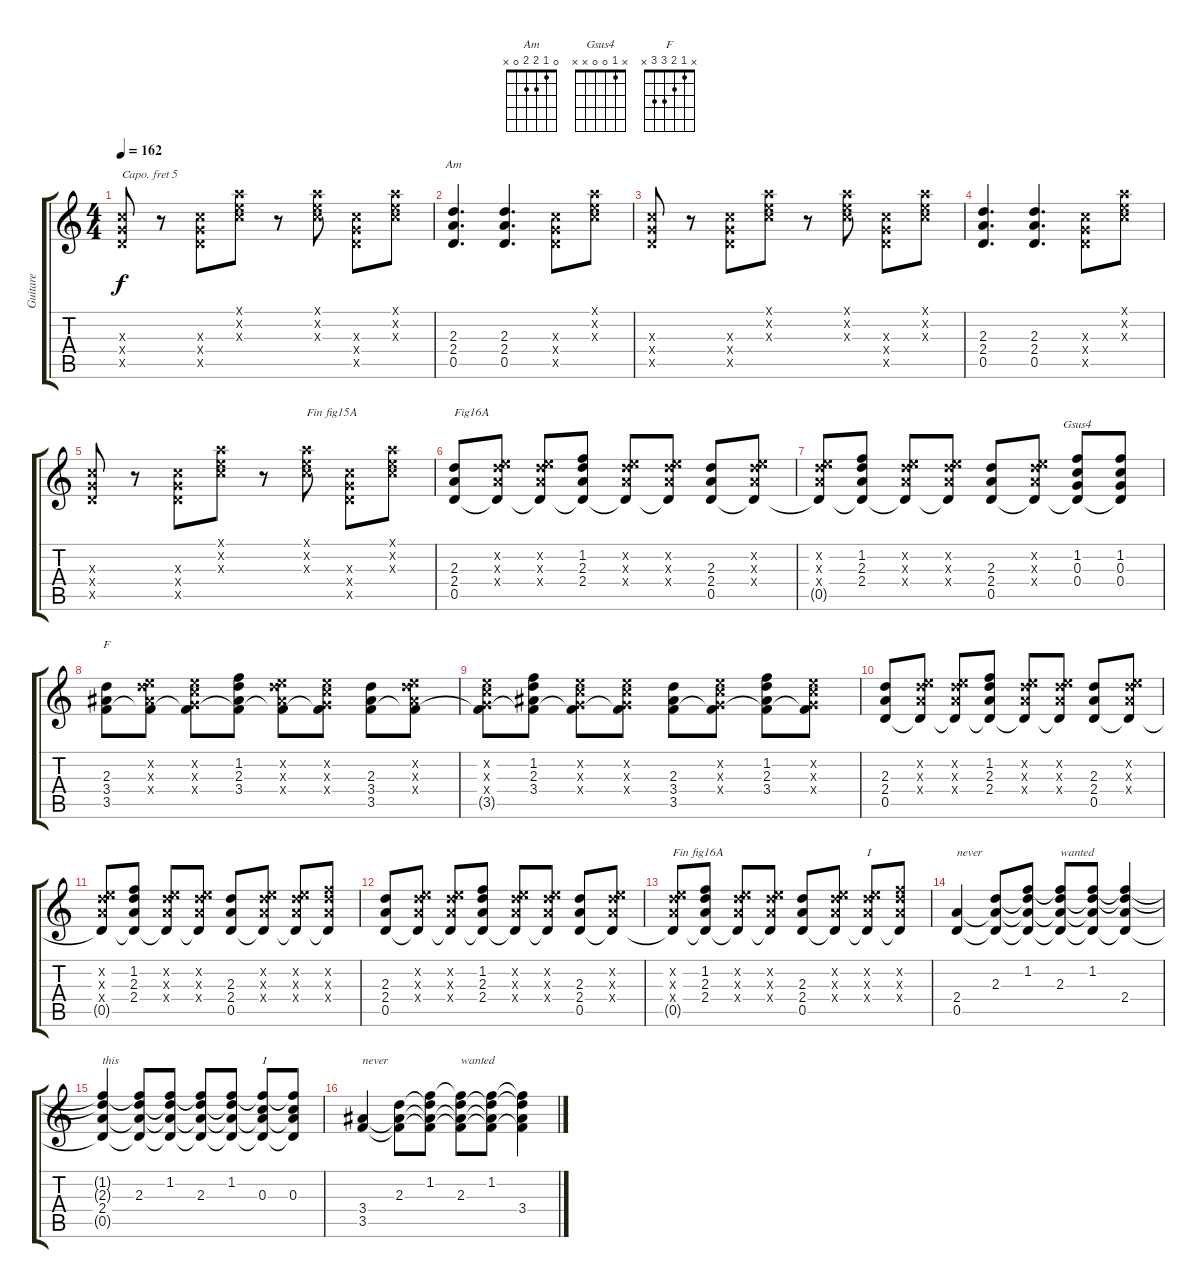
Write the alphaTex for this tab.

\track ("Guitare" "Guitare") {instrument acousticguitarsteel}
\staff {score tabs}
\capo 5
\tuning (E4 B3 G3 D3 A2 E2) {hide}
\chord ("Am" 0 1 2 2 0 x)
\chord ("Gsus4" x 1 0 0 x x)
\chord ("F" x 1 2 3 3 x)
\ts (4 4)
\tempo 162
\clef g2
\ks c
(0.3{x} 0.4{x} 0.5{x}).8{dy f} r.8 (0.3{x} 0.4{x} 0.5{x}).8 (0.1{x} 0.2{x} 0.3{x}).8 r.8 (0.1{x} 0.2{x} 0.3{x}).8 (0.3{x} 0.4{x} 0.5{x}).8 (0.1{x} 0.2{x} 0.3{x}).8 |
(2.3 2.4 0.5).4{d ch "Am"} (2.3 2.4 0.5).4{d} (0.3{x} 0.4{x} 0.5{x}).8 (0.1{x} 0.2{x} 0.3{x}).8 |
(0.3{x} 0.4{x} 0.5{x}).8 r.8 (0.3{x} 0.4{x} 0.5{x}).8 (0.1{x} 0.2{x} 0.3{x}).8 r.8 (0.1{x} 0.2{x} 0.3{x}).8 (0.3{x} 0.4{x} 0.5{x}).8 (0.1{x} 0.2{x} 0.3{x}).8 |
(2.3 2.4 0.5).4{d} (2.3 2.4 0.5).4{d} (0.3{x} 0.4{x} 0.5{x}).8 (0.1{x} 0.2{x} 0.3{x}).8 |
(0.3{x} 0.4{x} 0.5{x}).8 r.8 (0.3{x} 0.4{x} 0.5{x}).8 (0.1{x} 0.2{x} 0.3{x}).8 r.8 (0.1{x} 0.2{x} 0.3{x}).8{txt "Fin fig15A"} (0.3{x} 0.4{x} 0.5{x}).8 (0.1{x} 0.2{x} 0.3{x}).8 |
(2.3 2.4 0.5).8{txt "Fig16A"} (0.2{x} 2.3{x} 2.4{x} 0.5{t}).8 (0.2{x} 2.3{x} 2.4{x} 0.5{t}).8 (1.2 2.3 2.4 0.5{t}).8 (0.2{x} 2.3{x} 2.4{x} 0.5{t}).8 (0.2{x} 2.3{x} 2.4{x} 0.5{t}).8 (2.3 2.4 0.5).8 (0.2{x} 2.3{x} 2.4{x} 0.5{t}).8 |
(0.2{x} 2.3{x} 2.4{x} 0.5{t}).8 (1.2 2.3 2.4 0.5{t}).8 (0.2{x} 2.3{x} 2.4{x} 0.5{t}).8 (0.2{x} 2.3{x} 2.4{x} 0.5{t}).8 (2.3 2.4 0.5).8 (0.2{x} 2.3{x} 2.4{x} 0.5{t}).8 (1.2 0.3 0.4 0.5{t}).8{ch "Gsus4"} (1.2 0.3 0.4 0.5{t}).8 |
(2.3 3.4 3.5).8{ch "F"} (0.2{x} 2.3{x} 3.4{x} 3.5{t}).8 (0.2{x} 0.3{x} 0.4{x} 3.5{t}).8 (1.2 2.3 3.4 3.5{t}).8 (0.2{x} 2.3{x} 3.4{x} 3.5{t}).8 (0.2{x} 0.3{x} 0.4{x} 3.5{t}).8 (2.3 3.4 3.5).8 (0.2{x} 2.3{x} 3.4{x} 3.5{t}).8 |
(0.2{x} 0.3{x} 0.4{x} 3.5{t}).8 (1.2 2.3 3.4 3.5{t}).8 (0.2{x} 0.3{x} 0.4{x} 3.5{t}).8 (0.2{x} 0.3{x} 0.4{x} 3.5{t}).8 (2.3 3.4 3.5).8 (0.2{x} 0.3{x} 0.4{x} 3.5{t}).8 (1.2 2.3 3.4 3.5{t}).8 (0.2{x} 0.3{x} 0.4{x} 3.5{t}).8 |
(2.3 2.4 0.5).8 (0.2{x} 2.3{x} 2.4{x} 0.5{t}).8 (0.2{x} 2.3{x} 2.4{x} 0.5{t}).8 (1.2 2.3 2.4 0.5{t}).8 (0.2{x} 2.3{x} 2.4{x} 0.5{t}).8 (0.2{x} 2.3{x} 2.4{x} 0.5{t}).8 (2.3 2.4 0.5).8 (0.2{x} 2.3{x} 2.4{x} 0.5{t}).8 |
(0.2{x} 2.3{x} 2.4{x} 0.5{t}).8 (1.2 2.3 2.4 0.5{t}).8 (0.2{x} 2.3{x} 2.4{x} 0.5{t}).8 (0.2{x} 2.3{x} 2.4{x} 0.5{t}).8 (2.3 2.4 0.5).8 (0.2{x} 2.3{x} 2.4{x} 0.5{t}).8 (0.2{x} 2.3{x} 2.4{x} 0.5{t}).8 (1.2{x} 2.3{x} 2.4{x} 0.5{t}).8 |
(2.3 2.4 0.5).8 (0.2{x} 2.3{x} 2.4{x} 0.5{t}).8 (0.2{x} 2.3{x} 2.4{x} 0.5{t}).8 (1.2 2.3 2.4 0.5{t}).8 (0.2{x} 2.3{x} 2.4{x} 0.5{t}).8 (0.2{x} 2.3{x} 2.4{x} 0.5{t}).8 (2.3 2.4 0.5).8 (0.2{x} 2.3{x} 2.4{x} 0.5{t}).8 |
(0.2{x} 2.3{x} 2.4{x} 0.5{t}).8{txt "Fin fig16A"} (1.2 2.3 2.4 0.5{t}).8 (0.2{x} 2.3{x} 2.4{x} 0.5{t}).8 (0.2{x} 2.3{x} 2.4{x} 0.5{t}).8 (2.3 2.4 0.5).8 (0.2{x} 2.3{x} 2.4{x} 0.5{t}).8 (0.2{x} 2.3{x} 2.4{x} 0.5{t}).8{txt "I"} (1.2{x} 2.3{x} 2.4{x} 0.5{t}).8 |
(2.4 0.5).4{txt "never"} (2.3 2.4{t} 0.5{t}).8 (1.2 2.3{t} 2.4{t} 0.5{t}).8 (1.2{t} 2.3 2.4{t} 0.5{t}).8{txt "wanted"} (1.2 2.3{t} 2.4{t} 0.5{t}).8 (1.2{t} 2.3{t} 2.4 0.5{t}).4 |
(1.2{t} 2.3{t} 2.4 0.5{t}).4{txt "this"} (1.2{t} 2.3 2.4{t} 0.5{t}).8 (1.2 2.3{t} 2.4{t} 0.5{t}).8 (1.2{t} 2.3 2.4{t} 0.5{t}).8 (1.2 2.3{t} 2.4{t} 0.5{t}).8 (1.2{t} 0.3 2.4{t} 0.5{t}).8{txt "I"} (1.2{t} 0.3 2.4{t} 0.5{t}).8 |
(3.4 3.5).4{txt "never"} (2.3 3.4{t} 3.5{t}).8 (1.2 2.3{t} 3.4{t} 3.5{t}).8 (1.2{t} 2.3 3.4{t} 3.5{t}).8{txt "wanted"} (1.2 2.3{t} 3.4{t} 3.5{t}).8 (1.2{t} 2.3{t} 3.4 3.5{t}).4
